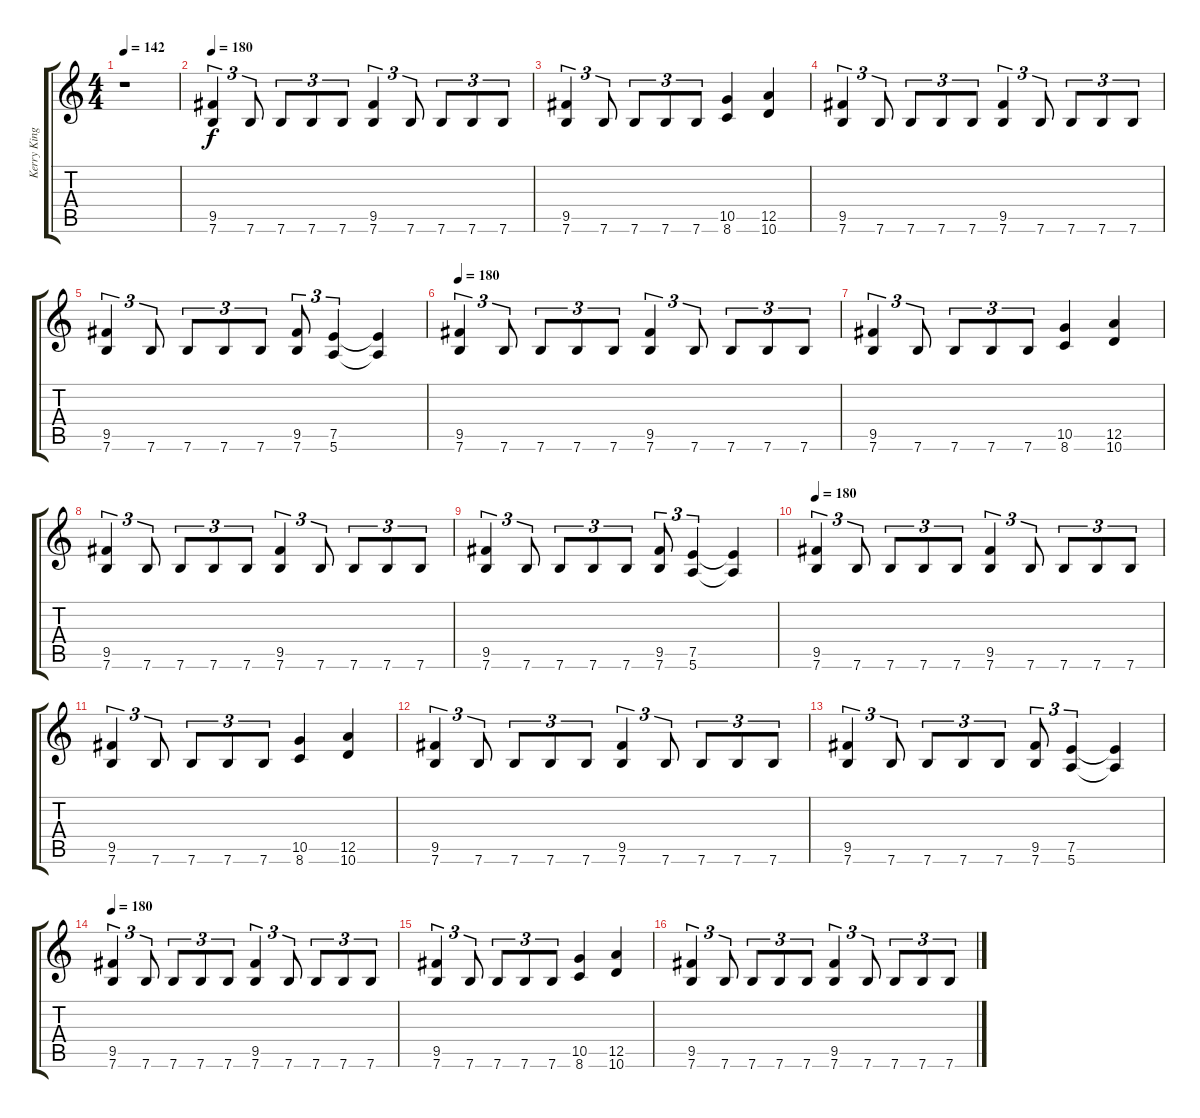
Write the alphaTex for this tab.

\track ("Kerry King" "Kerry King") {instrument distortionguitar}
\staff {score tabs}
\tuning (E4 B3 G3 D3 A2 E2) {hide}
\ts (4 4)
\tempo 142
\tempo 180
\tempo 142
\clef g2
\ks c
r.1{dy f instrument distortionguitar} |
\tempo 180
(9.5 7.6).4{tu (3 2)} 7.6.8{tu (3 2)} 7.6.8{tu (3 2)} 7.6.8{tu (3 2)} 7.6.8{tu (3 2)} (9.5 7.6).4{tu (3 2)} 7.6.8{tu (3 2)} 7.6.8{tu (3 2)} 7.6.8{tu (3 2)} 7.6.8{tu (3 2)} |
(9.5 7.6).4{tu (3 2)} 7.6.8{tu (3 2)} 7.6.8{tu (3 2)} 7.6.8{tu (3 2)} 7.6.8{tu (3 2)} (10.5 8.6).4 (12.5 10.6).4 |
(9.5 7.6).4{tu (3 2)} 7.6.8{tu (3 2)} 7.6.8{tu (3 2)} 7.6.8{tu (3 2)} 7.6.8{tu (3 2)} (9.5 7.6).4{tu (3 2)} 7.6.8{tu (3 2)} 7.6.8{tu (3 2)} 7.6.8{tu (3 2)} 7.6.8{tu (3 2)} |
(9.5 7.6).4{tu (3 2)} 7.6.8{tu (3 2)} 7.6.8{tu (3 2)} 7.6.8{tu (3 2)} 7.6.8{tu (3 2)} (9.5 7.6).8{tu (3 2)} (7.5 5.6).4{tu (3 2)} (7.5{t} 5.6{t}).4 |
\tempo 180
(9.5 7.6).4{tu (3 2)} 7.6.8{tu (3 2)} 7.6.8{tu (3 2)} 7.6.8{tu (3 2)} 7.6.8{tu (3 2)} (9.5 7.6).4{tu (3 2)} 7.6.8{tu (3 2)} 7.6.8{tu (3 2)} 7.6.8{tu (3 2)} 7.6.8{tu (3 2)} |
(9.5 7.6).4{tu (3 2)} 7.6.8{tu (3 2)} 7.6.8{tu (3 2)} 7.6.8{tu (3 2)} 7.6.8{tu (3 2)} (10.5 8.6).4 (12.5 10.6).4 |
(9.5 7.6).4{tu (3 2)} 7.6.8{tu (3 2)} 7.6.8{tu (3 2)} 7.6.8{tu (3 2)} 7.6.8{tu (3 2)} (9.5 7.6).4{tu (3 2)} 7.6.8{tu (3 2)} 7.6.8{tu (3 2)} 7.6.8{tu (3 2)} 7.6.8{tu (3 2)} |
(9.5 7.6).4{tu (3 2)} 7.6.8{tu (3 2)} 7.6.8{tu (3 2)} 7.6.8{tu (3 2)} 7.6.8{tu (3 2)} (9.5 7.6).8{tu (3 2)} (7.5 5.6).4{tu (3 2)} (7.5{t} 5.6{t}).4 |
\tempo 180
(9.5 7.6).4{tu (3 2)} 7.6.8{tu (3 2)} 7.6.8{tu (3 2)} 7.6.8{tu (3 2)} 7.6.8{tu (3 2)} (9.5 7.6).4{tu (3 2)} 7.6.8{tu (3 2)} 7.6.8{tu (3 2)} 7.6.8{tu (3 2)} 7.6.8{tu (3 2)} |
(9.5 7.6).4{tu (3 2)} 7.6.8{tu (3 2)} 7.6.8{tu (3 2)} 7.6.8{tu (3 2)} 7.6.8{tu (3 2)} (10.5 8.6).4 (12.5 10.6).4 |
(9.5 7.6).4{tu (3 2)} 7.6.8{tu (3 2)} 7.6.8{tu (3 2)} 7.6.8{tu (3 2)} 7.6.8{tu (3 2)} (9.5 7.6).4{tu (3 2)} 7.6.8{tu (3 2)} 7.6.8{tu (3 2)} 7.6.8{tu (3 2)} 7.6.8{tu (3 2)} |
(9.5 7.6).4{tu (3 2)} 7.6.8{tu (3 2)} 7.6.8{tu (3 2)} 7.6.8{tu (3 2)} 7.6.8{tu (3 2)} (9.5 7.6).8{tu (3 2)} (7.5 5.6).4{tu (3 2)} (7.5{t} 5.6{t}).4 |
\tempo 180
(9.5 7.6).4{tu (3 2)} 7.6.8{tu (3 2)} 7.6.8{tu (3 2)} 7.6.8{tu (3 2)} 7.6.8{tu (3 2)} (9.5 7.6).4{tu (3 2)} 7.6.8{tu (3 2)} 7.6.8{tu (3 2)} 7.6.8{tu (3 2)} 7.6.8{tu (3 2)} |
(9.5 7.6).4{tu (3 2)} 7.6.8{tu (3 2)} 7.6.8{tu (3 2)} 7.6.8{tu (3 2)} 7.6.8{tu (3 2)} (10.5 8.6).4 (12.5 10.6).4 |
(9.5 7.6).4{tu (3 2)} 7.6.8{tu (3 2)} 7.6.8{tu (3 2)} 7.6.8{tu (3 2)} 7.6.8{tu (3 2)} (9.5 7.6).4{tu (3 2)} 7.6.8{tu (3 2)} 7.6.8{tu (3 2)} 7.6.8{tu (3 2)} 7.6.8{tu (3 2)}
